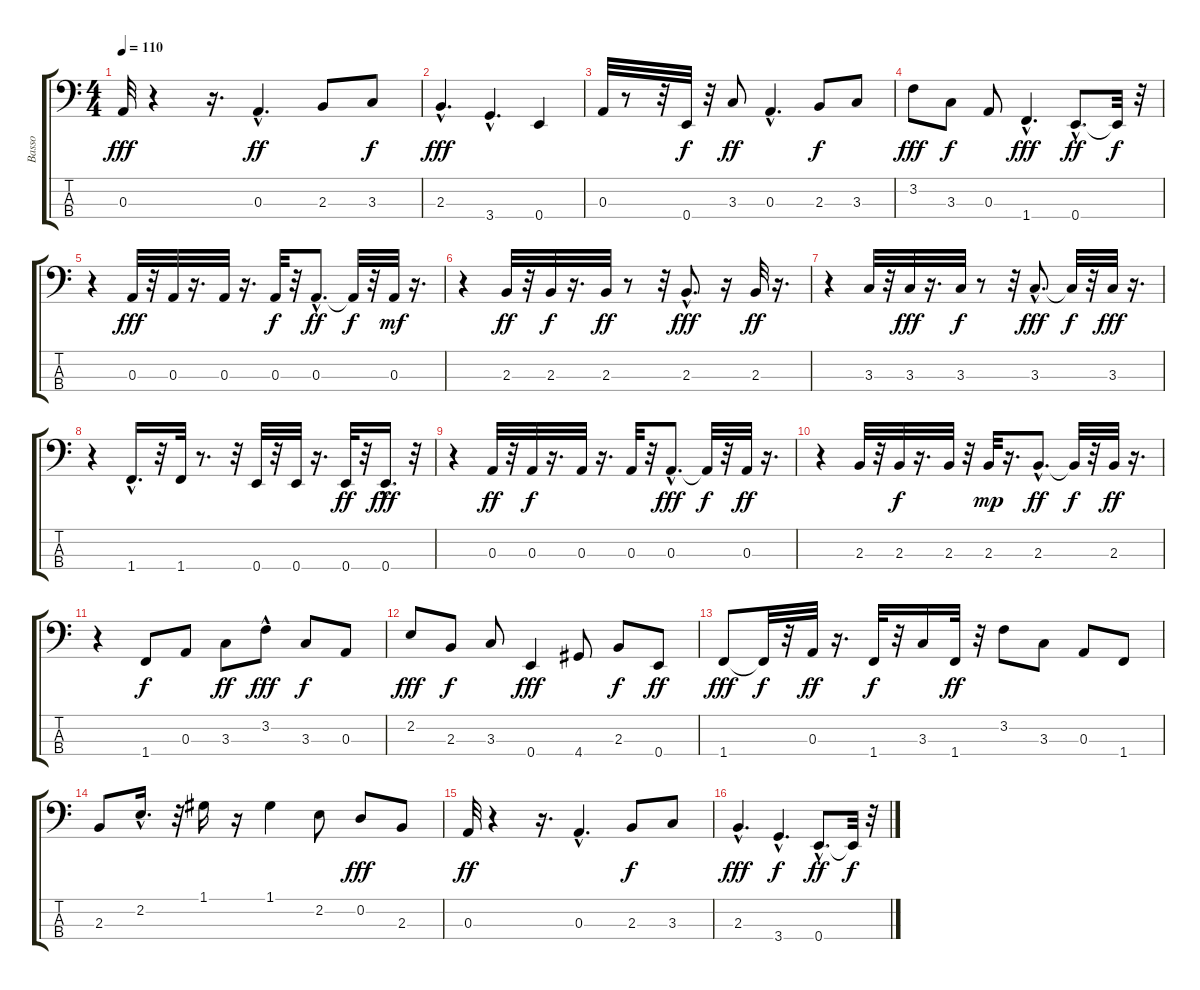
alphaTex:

\track ("Basso" "Basso") {instrument electricbassfinger}
\staff {score tabs}
\tuning (G2 D2 A1 E1) {hide}
\ts (4 4)
\tempo 110
\clef f4
\ks c
0.3.32{dy fff} r.4 r.16{d} 0.3{hac}.4{d dy ff} 2.3.8 3.3.8{dy f} |
2.3{hac}.4{d dy fff} 3.4{hac}.4{d} 0.4.4 |
0.3.32 r.8 r.32 0.4.32{dy f} r.32 3.3.8{dy ff} 0.3{hac}.4{d} 2.3.8{dy f} 3.3.8 |
3.2.8{dy fff} 3.3.8{dy f} 0.3.8 1.4{hac}.4{d dy fff} 0.4{hac}.8{d dy ff} 0.4{t}.32{dy f} r.32 |
r.4 0.3.32{dy fff} r.32 0.3.32 r.16{d} 0.3.32 r.16{d} 0.3.32{dy f} r.32 0.3{hac}.8{d dy ff} 0.3{t}.32{dy f} r.32 0.3.32{dy mf} r.16{d} |
r.4 2.3.32{dy ff} r.32 2.3.32{dy f} r.16{d} 2.3.32{dy ff} r.8 r.32 2.3{hac}.8{d dy fff} r.16 2.3.32{dy ff} r.16{d} |
r.4 3.3.32 r.32 3.3.32{dy fff} r.16{d} 3.3.32{dy f} r.8 r.32 3.3{hac}.8{d dy fff} 3.3{t}.32{dy f} r.32 3.3.32{dy fff} r.16{d} |
r.4 1.4{hac}.16{d} r.32 1.4.32 r.8{d} r.32 0.4.32 r.32 0.4.32 r.16{d} 0.4.32{dy ff} r.32 0.4{hac}.16{d dy fff} r.32 |
r.4 0.3.32{dy ff} r.32 0.3.32{dy f} r.16{d} 0.3.32 r.16{d} 0.3.32 r.32 0.3{hac}.8{d dy fff} 0.3{t}.32{dy f} r.32 0.3.32{dy ff} r.16{d} |
r.4 2.3.32 r.32 2.3.32{dy f} r.16{d} 2.3.32 r.32 2.3.32{dy mp} r.16{d} 2.3{hac}.8{d dy ff} 2.3{t}.32{dy f} r.32 2.3.32{dy ff} r.16{d} |
r.4 1.4.8{dy f} 0.3.8 3.3.8{dy ff} 3.2{hac}.8{dy fff} 3.3.8{dy f} 0.3.8 |
2.2.8{dy fff} 2.3.8{dy f} 3.3.8 0.4.4{dy fff} 4.4.8 2.3.8{dy f} 0.4.8{dy ff} |
1.4.8{dy fff} 1.4{t}.32{dy f} r.32 0.3.32{dy ff} r.16{d} 1.4.32{dy f} r.32 3.3.16 1.4.32{dy ff} r.32 3.2.8 3.3.8 0.3.8 1.4.8 |
2.3.8 2.2{hac}.16{d} r.32 1.1.16 r.16 1.1.4 2.2.8 0.2.8{dy fff} 2.3.8 |
0.3.32{dy ff} r.4 r.16{d} 0.3{hac}.4{d} 2.3.8{dy f} 3.3.8 |
2.3{hac}.4{d dy fff} 3.4{hac}.4{d dy f} 0.4{hac}.8{d dy ff} 0.4{t}.32{dy f} r.32
